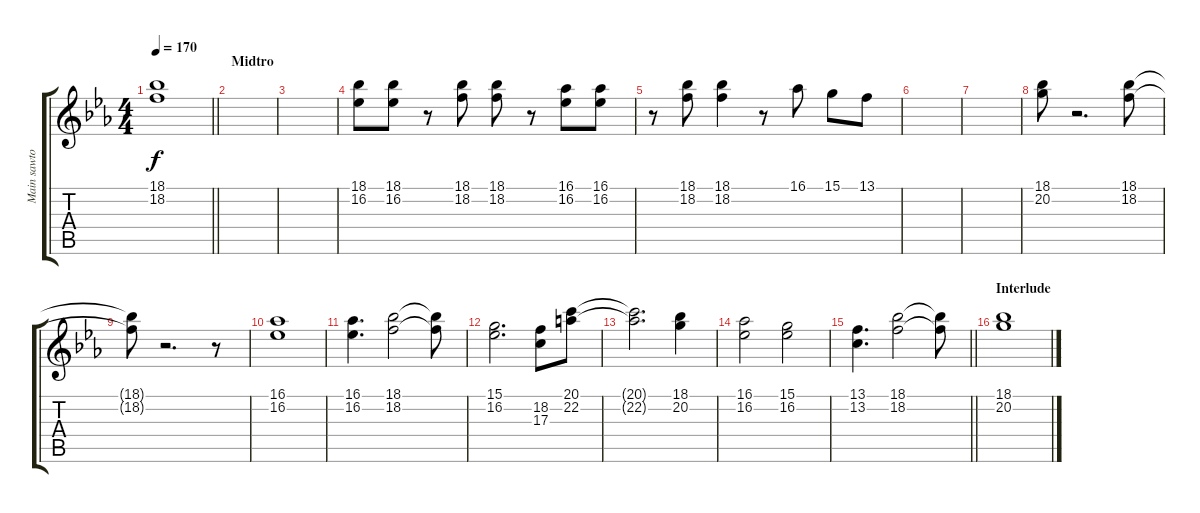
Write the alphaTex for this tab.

\track ("Main sawtooth" "Main sawto") {instrument lead2sawtooth}
\staff {score tabs}
\tuning (E4 B3 G3 D3 A2 E2) {hide}
\ts (4 4)
\tempo 170
\clef g2
\barLineRight lightlight
\ks eb
(18.1 18.2).1{dy f} |
\section ("" "Midtro")
|
|
(18.1 16.2).8 (18.1 16.2).8 r.8 (18.1 18.2).8 (18.1 18.2).8 r.8 (16.1 16.2).8 (16.1 16.2).8 |
r.8 (18.1 18.2).8 (18.1 18.2).4 r.8 16.1.8 15.1.8 13.1.8 |
|
|
(18.1 20.2).8 r.2{d} (18.1 18.2).8 |
(18.1{t} 18.2{t}).8 r.2{d} r.8 |
(16.1 16.2).1 |
(16.1 16.2).4{d} (18.1 18.2).2 (18.1{t} 18.2{t}).8 |
(15.1 16.2).2{d} (18.2 17.3).8 (20.1 22.2).8 |
(20.1{t} 22.2{t}).2{d} (18.1 20.2).4 |
(16.1 16.2).2 (15.1 16.2).2 |
\barLineRight lightlight
(13.1 13.2).4{d} (18.1 18.2).2 (18.1{t} 18.2{t}).8 |
\section ("" "Interlude")
(18.1 20.2).1
